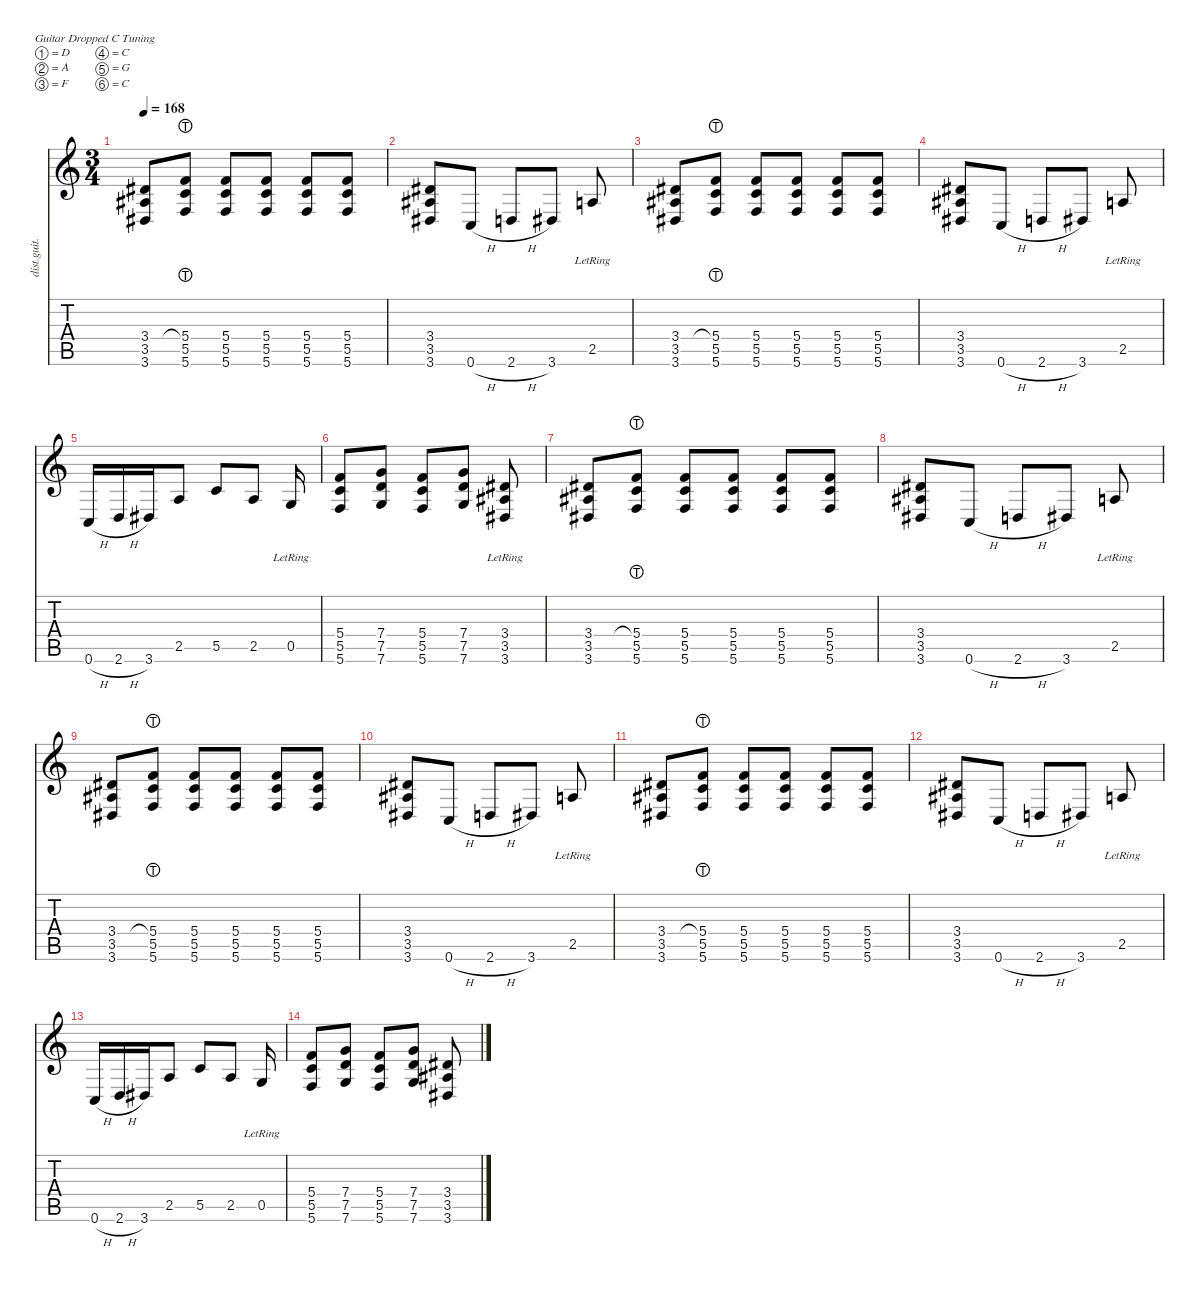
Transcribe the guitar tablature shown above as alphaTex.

\defaultSystemsLayout 4
\hideDynamics
\bracketExtendMode nobrackets
\track ("Distortion Guitar" "dist.guit.") {instrument distortionguitar}
\staff {score tabs}
\tuning (D4 A3 F3 C3 G2 C2)
\ts (3 4)
\tempo 168
\clef g2
\ks c
(3.6{acc #} 3.5{acc #} 3.4{acc #}).8{dy mf} (5.6 5.5 5.4{lht}).8 (5.6 5.5 5.4).8 (5.6 5.5 5.4).8 (5.6 5.5 5.4).8 (5.6 5.5 5.4).8 |
(3.6{acc #} 3.5{acc #} 3.4{acc #}).8 0.6{h}.8 2.6{h}.8 3.6{acc #}.8 2.5{lr}.8 |
(3.6{acc #} 3.5{acc #} 3.4{acc #}).8 (5.6 5.5 5.4{lht}).8 (5.6 5.5 5.4).8 (5.6 5.5 5.4).8 (5.6 5.5 5.4).8 (5.6 5.5 5.4).8 |
(3.6{acc #} 3.5{acc #} 3.4{acc #}).8 0.6{h}.8 2.6{h}.8 3.6{acc #}.8 2.5{lr}.8 |
0.6{h}.16 2.6{h}.16 3.6{acc #}.16 2.5.8 5.5.8 2.5.8 0.5{lr}.16 |
(5.5 5.6 5.4).8 (7.6 7.5 7.4).8 (5.6 5.5 5.4).8 (7.6 7.5 7.4).8 (3.6{acc #} 3.5{acc #} 3.4{lr acc #}).8 |
(3.6{acc #} 3.5{acc #} 3.4{acc #}).8 (5.6 5.5 5.4{lht}).8 (5.6 5.5 5.4).8 (5.6 5.5 5.4).8 (5.6 5.5 5.4).8 (5.6 5.5 5.4).8 |
(3.6{acc #} 3.5{acc #} 3.4{acc #}).8 0.6{h}.8 2.6{h}.8 3.6{acc #}.8 2.5{lr}.8 |
(3.6{acc #} 3.5{acc #} 3.4{acc #}).8 (5.6 5.5 5.4{lht}).8 (5.6 5.5 5.4).8 (5.6 5.5 5.4).8 (5.6 5.5 5.4).8 (5.6 5.5 5.4).8 |
(3.6{acc #} 3.5{acc #} 3.4{acc #}).8 0.6{h}.8 2.6{h}.8 3.6{acc #}.8 2.5{lr}.8 |
(3.6{acc #} 3.5{acc #} 3.4{acc #}).8 (5.6 5.5 5.4{lht}).8 (5.6 5.5 5.4).8 (5.6 5.5 5.4).8 (5.6 5.5 5.4).8 (5.6 5.5 5.4).8 |
(3.6{acc #} 3.5{acc #} 3.4{acc #}).8 0.6{h}.8 2.6{h}.8 3.6{acc #}.8 2.5{lr}.8 |
0.6{h}.16 2.6{h}.16 3.6{acc #}.16 2.5.8 5.5.8 2.5.8 0.5{lr}.16 |
(5.5 5.6 5.4).8 (7.6 7.5 7.4).8 (5.6 5.5 5.4).8 (7.6 7.5 7.4).8 (3.6{acc #} 3.5{acc #} 3.4{acc #}).8
